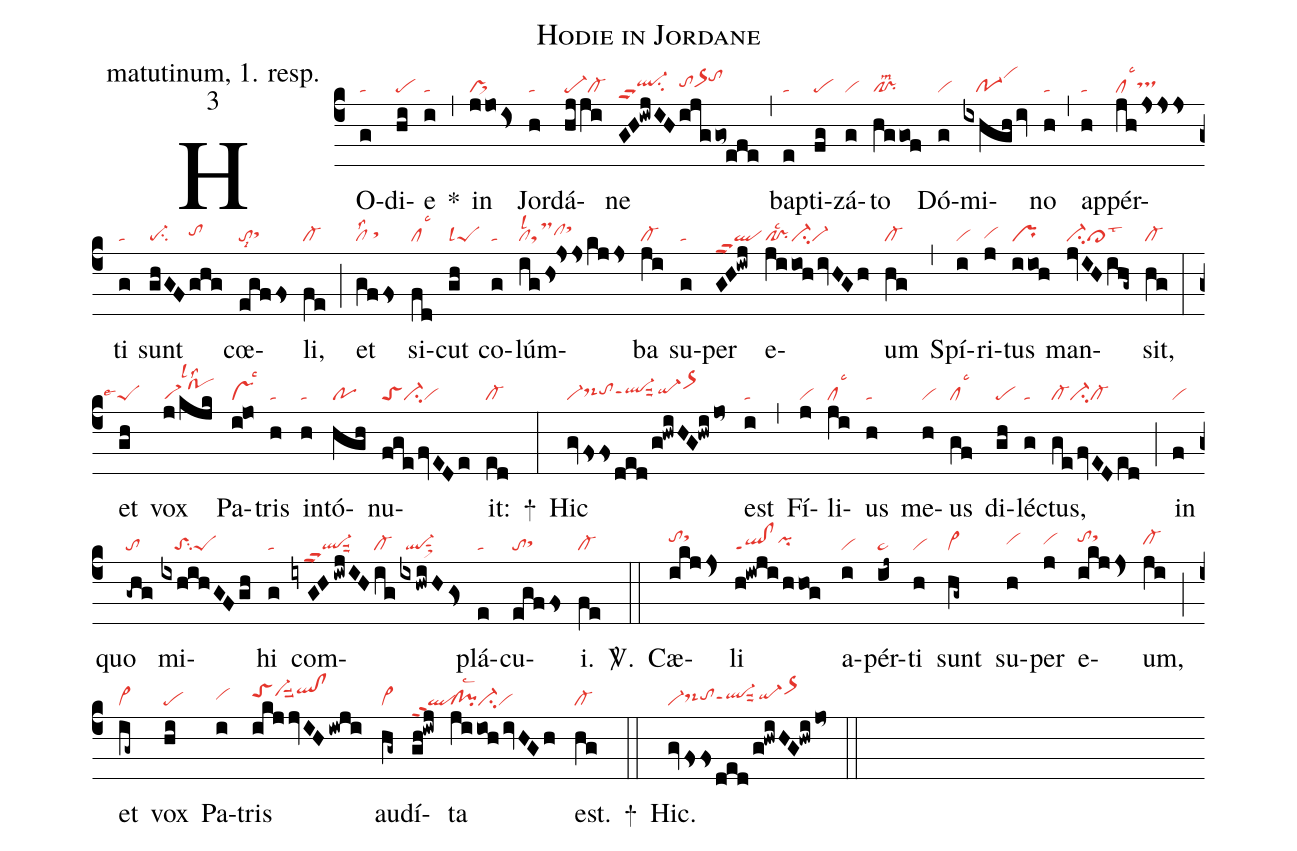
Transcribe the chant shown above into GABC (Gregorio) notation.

name: Hodie in Jordane;
office-part: matutinum, 1. resp.;
mode: 3;
nabc-lines: 1;
%%
(c4)
HO(g|ta)di(hi|pe)e(i|ta) *(,)
in(j/jo/is<|pr>) Jor(h|ta)dá(hjji|pe-cl-)ne(GH!iwjIHijggo~!efe|ql-hhppu2su2tohhor>hhtohj) (,)
bap(e|ta)ti(fg|pe)zá(g|vi)to(hg/gof|cl!prlsm2) Dó(g|vi)mi(ixhgh/iv|///po-1vihk)no(h|ta) (,)
ap(h|ta)pér(jhjsss|cllsc3tshh)ti(g|ta) sunt(ghGF|pe-su2|ghg|tohh) cœ(egffs|tolsi8sthh)li,(fe|cl-) (;)
et(gffs|cllss2/sthh) si(fd|cllsc3)cut(gh|peSlsl4) co(g|ta)lúm(ighs!jsskjjs|cllsl2tsMclhhsthj)ba(ji|cl-)
su(g|ta)per(GH!iwj|qlppu2) e(jiioh/ivHGh|cl!prlsc2ci-vi-)um(hg|cl-) (,)
Spí(i|vi)ri(j|vihg)tus(iioh|pr) man(jvIHihg~|ci-cl>lst3)sit,(hg|cl-) (:)
et(gh|````peSlse4) vox(j/kjk|trMlsl2lss2) Pa(i!jo|vslsc3)tris(h|ta) in(h|ta)tó(hgh|po)nu(fge/fvEDe|toSci-vi)it:(ed|cl-) +(:)
Hic(gvfssded/g!hwiHG!hwi/jo~|vi-ds-hhtohhql-hhppt1suu2qi-hhor>hj) est(i|ta) (,)
Fí(j|vi)li(ji|cllsc3)us(h|ta) me(h|vi)us(gf|cllsc3) di(gh|pe)léc(g|ta)tus,(ge/fvEDed|cl-ci-cl-) (;)
in(f|vi) quo(-ghg|to) mi(ixhihGFgh|///toSsu2peS)hi(g|ta) com(iyGH/iwjIH|///ql-ppu2suu2|ig/ixhwiHgs<|cl-///ql-sut1sux1)plá(e|ta)cu(egffs|tosthh)i.(fe|cl-) <sp>V/</sp>.(::)
Cæ(ikjjs>|tohisthj)li(h!iwji/hho!g|ql!clppt1pihh) a(i|vi)pér(ij~|ta>)ti(h|vi) sunt(hg~|vi>) su(h|vihh)per(j|vihh) e(ikjjs>|tohisthj)um,(ji|cl-hh) (;)
et(ig~|vi>) vox(hi|pe) Pa(i|vihh)tris(ikjjvIHiwji|toShivi-hisuu2qlhj!clhj) au(hg~|vi>)dí(gh!iwj|qlppt2)ta(jiio!hivHGh|cl!pilsc2ci-vi) est.(hg|cl-) +(::)
Hic.(gvfssded/g!hwiHG!hwi/jo~|vi-ds-hhtohhql-hhppt1suu2qi-hhor>hj) (::)
